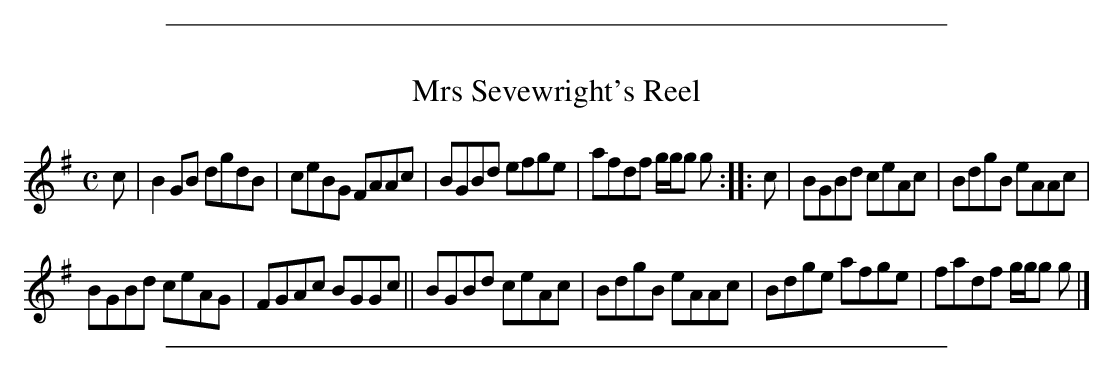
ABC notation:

X:1
T: Mrs Sevewright's Reel
M: C
L: 1/8
K: G
c |\
B2GB dgdB | ceBG FAAc | BGBd efge | afdf g/g/g g :: c | BGBd ceAc | BdgB eAAc |
BGBd ceAG | FGAc BGGc ||  BGBd ceAc | BdgB eAAc | Bdge afge | fadf g/g/g g |]
